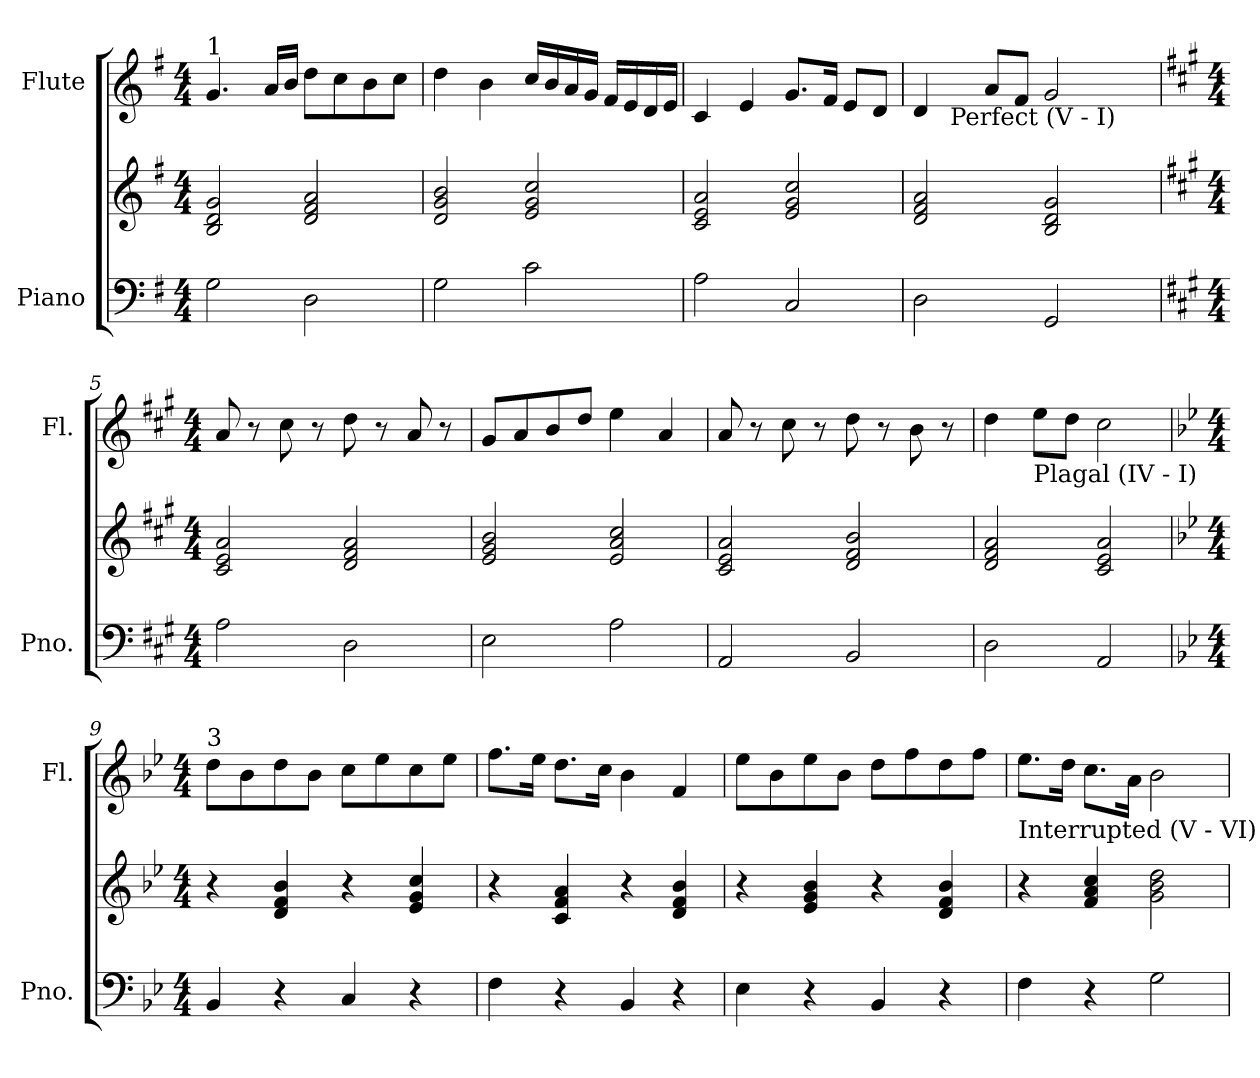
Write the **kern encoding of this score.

**kern	**kern	**kern
*part2	*part2	*part1
*staff3	*staff2	*staff1
*I"Piano	*	*I"Flute
*I'Pno.	*	*I'Fl.
!!LO:PB:g=z
*clefF4	*clefG2	*clefG2
*k[f#]	*k[f#]	*k[f#]
*G:	*G:	*G:
*M4/4	*M4/4	*M4/4
=1	=1	=1
!	!	!LO:TX:a:t=1
2Gi\	2Bi/ 2di 2gi	4.gi/
.	.	16ai/LL
.	.	16bi/JJ
2Di\	2di/ 2f#i 2ai	8ddi\L
.	.	8cci\
.	.	8bi\
.	.	8cci\J
=2	=2	=2
2Gi\	2di/ 2gi 2bi	4ddi\
.	.	4bi\
2ci\	2ei/ 2gi 2cci	16cci/LL
.	.	16bi/
.	.	16ai/
.	.	16gi/JJ
.	.	16f#i/LL
.	.	16ei/
.	.	16di/
.	.	16ei/JJ
=3	=3	=3
2Ai\	2ci/ 2ei 2ai	4ci/
.	.	4ei/
2Ci/	2ei/ 2gi 2cci	8.gi/L
.	.	16f#i/Jk
.	.	8ei/L
.	.	8di/J
=4	=4	=4
*	*	*^
2Di\	2di/ 2f#i 2ai	4di/	16ryy
.	.	.	64ryy
.	.	.	128ryy
.	.	.	512.ryy
!	!	!	!LO:TX:b:t=Perfect (V - I)
.	.	.	2ryy
.	.	8ai/L	.
.	.	8f#i/J	.
2GGi/	2Bi/ 2di 2gi	2gi/	.
.	.	.	4ryy
.	.	.	8ryy
.	.	.	32ryy
.	.	.	256ryy
.	.	.	1024ryy
*	*	*v	*v
!!LO:LB:g=z
=5	=5	=5
*k[f#c#g#]	*k[f#c#g#]	*k[f#c#g#]
*A:	*A:	*A:
*M4/4	*M4/4	*M4/4
*	*	*^
!	!	!LO:TX:a:t=2	!
*	*	*v	*v
2Ai\	2c#i/ 2ei 2ai	8ai/
.	.	8r
.	.	8cc#i\
.	.	8r
2Di\	2di/ 2f#i 2ai	8ddi\
.	.	8r
.	.	8ai/
.	.	8r
=6	=6	=6
2Ei\	2ei/ 2g#i 2bi	8g#i/L
.	.	8ai/
.	.	8bi/
.	.	8ddi/J
2Ai\	2ei/ 2ai 2cc#i	4eei\
.	.	4ai/
=7	=7	=7
2AAi/	2c#i/ 2ei 2ai	8ai/
.	.	8r
.	.	8cc#i\
.	.	8r
2BBi/	2di/ 2f#i 2bi	8ddi\
.	.	8r
.	.	8bi\
.	.	8r
=8	=8	=8
2Di\	2di/ 2f#i 2ai	4ddi\
!	!	!LO:TX:b:t=Plagal (IV - I)
.	.	8eei\L
.	.	8ddi\J
2AAi/	2c#i/ 2ei 2ai	2cc#i\
!!LO:LB:g=z
=9	=9	=9
*k[b-e-]	*k[b-e-]	*k[b-e-]
*B-:	*B-:	*B-:
*M4/4	*M4/4	*M4/4
!	!	!LO:TX:a:t=3
4BB-i/	4r	8ddi\L
.	.	8b-i\
4r	4di/ 4fi 4b-i	8ddi\
.	.	8b-i\J
4Ci/	4r	8cci\L
.	.	8ee-i\
4r	4e-i/ 4gi 4cci	8cci\
.	.	8ee-i\J
=10	=10	=10
4Fi\	4r	8.ffi\L
.	.	16ee-i\Jk
4r	4ci/ 4fi 4ai	8.ddi\L
.	.	16cci\Jk
4BB-i/	4r	4b-i\
4r	4di/ 4fi 4b-i	4fi/
=11	=11	=11
4E-i\	4r	8ee-i\L
.	.	8b-i\
4r	4e-i/ 4gi 4b-i	8ee-i\
.	.	8b-i\J
4BB-i/	4r	8ddi\L
.	.	8ffi\
4r	4di/ 4fi 4b-i	8ddi\
.	.	8ffi\J
=12	=12	=12
!	!	!LO:TX:b:t=Interrupted (V - VI)
4Fi\	4r	8.ee-i\L
.	.	16ddi\Jk
4r	4fi/ 4ai 4cci	8.cci\L
.	.	16ai\Jk
2Gi\	2gi\ 2b-i 2ddi	2b-i\
=	=	=
*-	*-	*-
